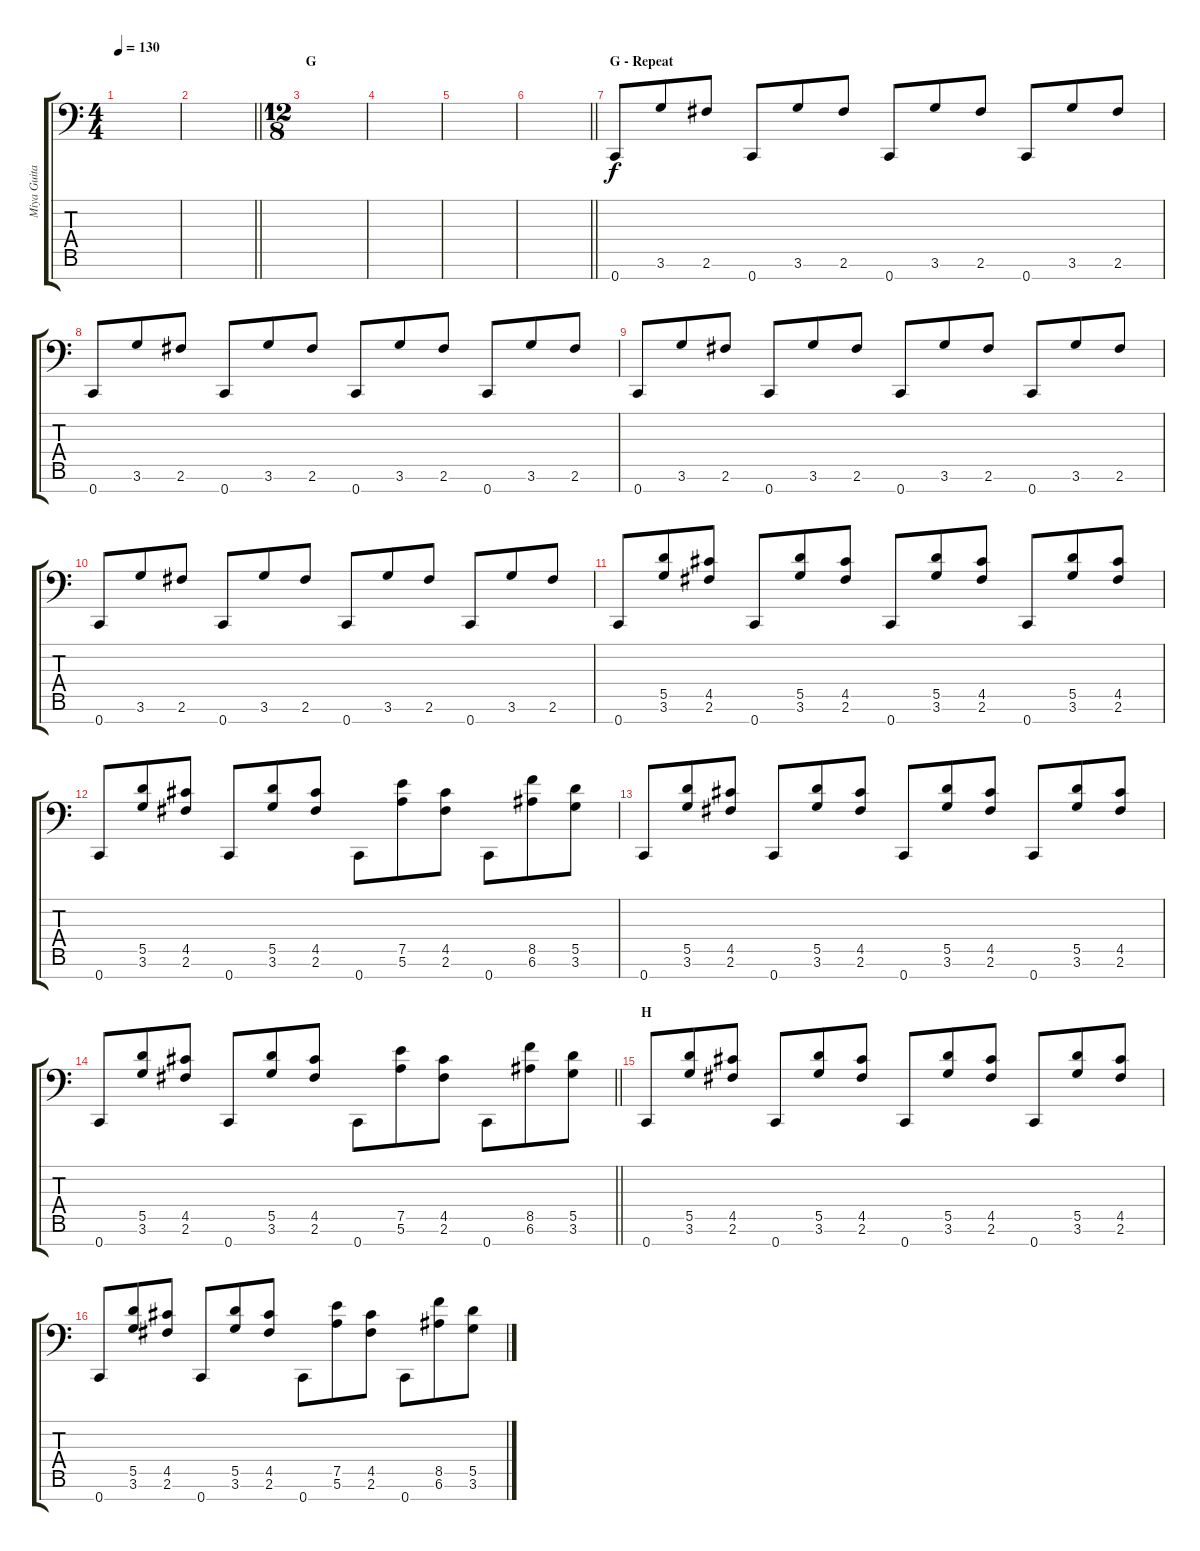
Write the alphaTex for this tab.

\track ("Miya Guitar II" "Miya Guita") {instrument distortionguitar}
\staff {score tabs}
\tuning (E4 B3 G3 D3 A2 E2 C-1) {hide}
\ts (4 4)
\tempo 130
\clef f4
\ks c
|
\barLineRight lightlight
|
\ts (12 8)
\section ("" "G")
|
|
|
\barLineRight lightlight
|
\section ("" "G - Repeat")
0.7.8 3.6.8 2.6.8 0.7.8 3.6.8 2.6.8 0.7.8 3.6.8 2.6.8 0.7.8 3.6.8 2.6.8 |
0.7.8 3.6.8 2.6.8 0.7.8 3.6.8 2.6.8 0.7.8 3.6.8 2.6.8 0.7.8 3.6.8 2.6.8 |
0.7.8 3.6.8 2.6.8 0.7.8 3.6.8 2.6.8 0.7.8 3.6.8 2.6.8 0.7.8 3.6.8 2.6.8 |
0.7.8 3.6.8 2.6.8 0.7.8 3.6.8 2.6.8 0.7.8 3.6.8 2.6.8 0.7.8 3.6.8 2.6.8 |
0.7.8 (5.5 3.6).8 (4.5 2.6).8 0.7.8 (5.5 3.6).8 (4.5 2.6).8 0.7.8 (5.5 3.6).8 (4.5 2.6).8 0.7.8 (5.5 3.6).8 (4.5 2.6).8 |
0.7.8 (5.5 3.6).8 (4.5 2.6).8 0.7.8 (5.5 3.6).8 (4.5 2.6).8 0.7.8 (7.5 5.6).8 (4.5 2.6).8 0.7.8 (8.5 6.6).8 (5.5 3.6).8 |
0.7.8 (5.5 3.6).8 (4.5 2.6).8 0.7.8 (5.5 3.6).8 (4.5 2.6).8 0.7.8 (5.5 3.6).8 (4.5 2.6).8 0.7.8 (5.5 3.6).8 (4.5 2.6).8 |
\barLineRight lightlight
0.7.8 (5.5 3.6).8 (4.5 2.6).8 0.7.8 (5.5 3.6).8 (4.5 2.6).8 0.7.8 (7.5 5.6).8 (4.5 2.6).8 0.7.8 (8.5 6.6).8 (5.5 3.6).8 |
\section ("" "H")
0.7.8 (5.5 3.6).8 (4.5 2.6).8 0.7.8 (5.5 3.6).8 (4.5 2.6).8 0.7.8 (5.5 3.6).8 (4.5 2.6).8 0.7.8 (5.5 3.6).8 (4.5 2.6).8 |
0.7.8 (5.5 3.6).8 (4.5 2.6).8 0.7.8 (5.5 3.6).8 (4.5 2.6).8 0.7.8 (7.5 5.6).8 (4.5 2.6).8 0.7.8 (8.5 6.6).8 (5.5 3.6).8
